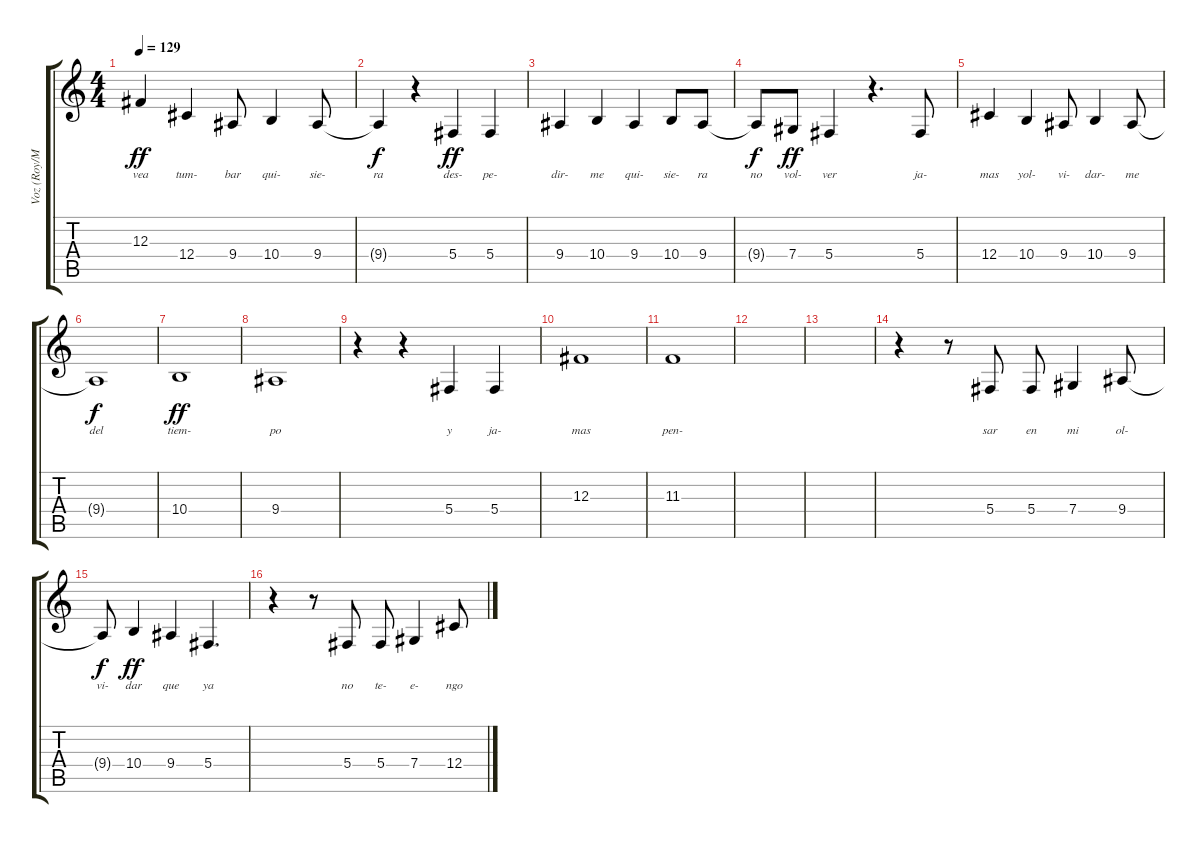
\track ("Voz (Roy/Meyer)" "Voz (Roy/M") {instrument sopranosax}
\staff {score tabs}
\tuning (Eb4 Bb3 Gb3 Db3 Ab2 Eb2) {hide}
\ts (4 4)
\tempo 129
\clef g2
\ks c
12.3.4{lyrics (0 "vea") lyrics (1 "") lyrics (2 "") lyrics (3 "") lyrics (4 "") dy ff} 12.4.4{lyrics (0 "tum-") lyrics (1 "") lyrics (2 "") lyrics (3 "") lyrics (4 "")} 9.4.8{lyrics (0 "bar") lyrics (1 "") lyrics (2 "") lyrics (3 "") lyrics (4 "")} 10.4.4{lyrics (0 "qui-") lyrics (1 "") lyrics (2 "") lyrics (3 "") lyrics (4 "")} 9.4.8{lyrics (0 "sie-") lyrics (1 "") lyrics (2 "") lyrics (3 "") lyrics (4 "")} |
9.4{t}.4{lyrics (0 "ra") lyrics (1 "") lyrics (2 "") lyrics (3 "") lyrics (4 "") dy f} r.4 5.4.4{lyrics (0 "des-") lyrics (1 "") lyrics (2 "") lyrics (3 "") lyrics (4 "") dy ff} 5.4.4{lyrics (0 "pe-") lyrics (1 "") lyrics (2 "") lyrics (3 "") lyrics (4 "")} |
9.4.4{lyrics (0 "dir-") lyrics (1 "") lyrics (2 "") lyrics (3 "") lyrics (4 "")} 10.4.4{lyrics (0 "me") lyrics (1 "") lyrics (2 "") lyrics (3 "") lyrics (4 "")} 9.4.4{lyrics (0 "qui-") lyrics (1 "") lyrics (2 "") lyrics (3 "") lyrics (4 "")} 10.4.8{lyrics (0 "sie-") lyrics (1 "") lyrics (2 "") lyrics (3 "") lyrics (4 "")} 9.4.8{lyrics (0 "ra") lyrics (1 "") lyrics (2 "") lyrics (3 "") lyrics (4 "")} |
9.4{t}.8{lyrics (0 "no") lyrics (1 "") lyrics (2 "") lyrics (3 "") lyrics (4 "") dy f} 7.4.8{lyrics (0 "vol-") lyrics (1 "") lyrics (2 "") lyrics (3 "") lyrics (4 "") dy ff} 5.4.4{lyrics (0 "ver") lyrics (1 "") lyrics (2 "") lyrics (3 "") lyrics (4 "")} r.4{d} 5.4.8{lyrics (0 "ja-") lyrics (1 "") lyrics (2 "") lyrics (3 "") lyrics (4 "")} |
12.4.4{lyrics (0 "mas") lyrics (1 "") lyrics (2 "") lyrics (3 "") lyrics (4 "")} 10.4.4{lyrics (0 "yol-") lyrics (1 "") lyrics (2 "") lyrics (3 "") lyrics (4 "")} 9.4.8{lyrics (0 "vi-") lyrics (1 "") lyrics (2 "") lyrics (3 "") lyrics (4 "")} 10.4.4{lyrics (0 "dar-") lyrics (1 "") lyrics (2 "") lyrics (3 "") lyrics (4 "")} 9.4.8{lyrics (0 "me") lyrics (1 "") lyrics (2 "") lyrics (3 "") lyrics (4 "")} |
9.4{t}.1{lyrics (0 "del") lyrics (1 "") lyrics (2 "") lyrics (3 "") lyrics (4 "") dy f} |
10.4.1{lyrics (0 "tiem-") lyrics (1 "") lyrics (2 "") lyrics (3 "") lyrics (4 "") dy ff} |
9.4.1{lyrics (0 "po") lyrics (1 "") lyrics (2 "") lyrics (3 "") lyrics (4 "")} |
r.4 r.4 5.4.4{lyrics (0 "y") lyrics (1 "") lyrics (2 "") lyrics (3 "") lyrics (4 "")} 5.4.4{lyrics (0 "ja-") lyrics (1 "") lyrics (2 "") lyrics (3 "") lyrics (4 "")} |
12.3.1{lyrics (0 "mas") lyrics (1 "") lyrics (2 "") lyrics (3 "") lyrics (4 "")} |
11.3.1{lyrics (0 "pen-") lyrics (1 "") lyrics (2 "") lyrics (3 "") lyrics (4 "")} |
|
|
r.4 r.8 5.4.8{lyrics (0 "sar") lyrics (1 "") lyrics (2 "") lyrics (3 "") lyrics (4 "")} 5.4.8{lyrics (0 "en") lyrics (1 "") lyrics (2 "") lyrics (3 "") lyrics (4 "")} 7.4.4{lyrics (0 "mi") lyrics (1 "") lyrics (2 "") lyrics (3 "") lyrics (4 "")} 9.4.8{lyrics (0 "ol-") lyrics (1 "") lyrics (2 "") lyrics (3 "") lyrics (4 "")} |
9.4{t}.8{lyrics (0 "vi-") lyrics (1 "") lyrics (2 "") lyrics (3 "") lyrics (4 "") dy f} 10.4.4{lyrics (0 "dar") lyrics (1 "") lyrics (2 "") lyrics (3 "") lyrics (4 "") dy ff} 9.4.4{lyrics (0 "que") lyrics (1 "") lyrics (2 "") lyrics (3 "") lyrics (4 "")} 5.4.4{d lyrics (0 "ya") lyrics (1 "") lyrics (2 "") lyrics (3 "") lyrics (4 "")} |
r.4 r.8 5.4.8{lyrics (0 "no") lyrics (1 "") lyrics (2 "") lyrics (3 "") lyrics (4 "")} 5.4.8{lyrics (0 "te-") lyrics (1 "") lyrics (2 "") lyrics (3 "") lyrics (4 "")} 7.4.4{lyrics (0 "e-") lyrics (1 "") lyrics (2 "") lyrics (3 "") lyrics (4 "")} 12.4.8{lyrics (0 "ngo") lyrics (1 "") lyrics (2 "") lyrics (3 "") lyrics (4 "")}
